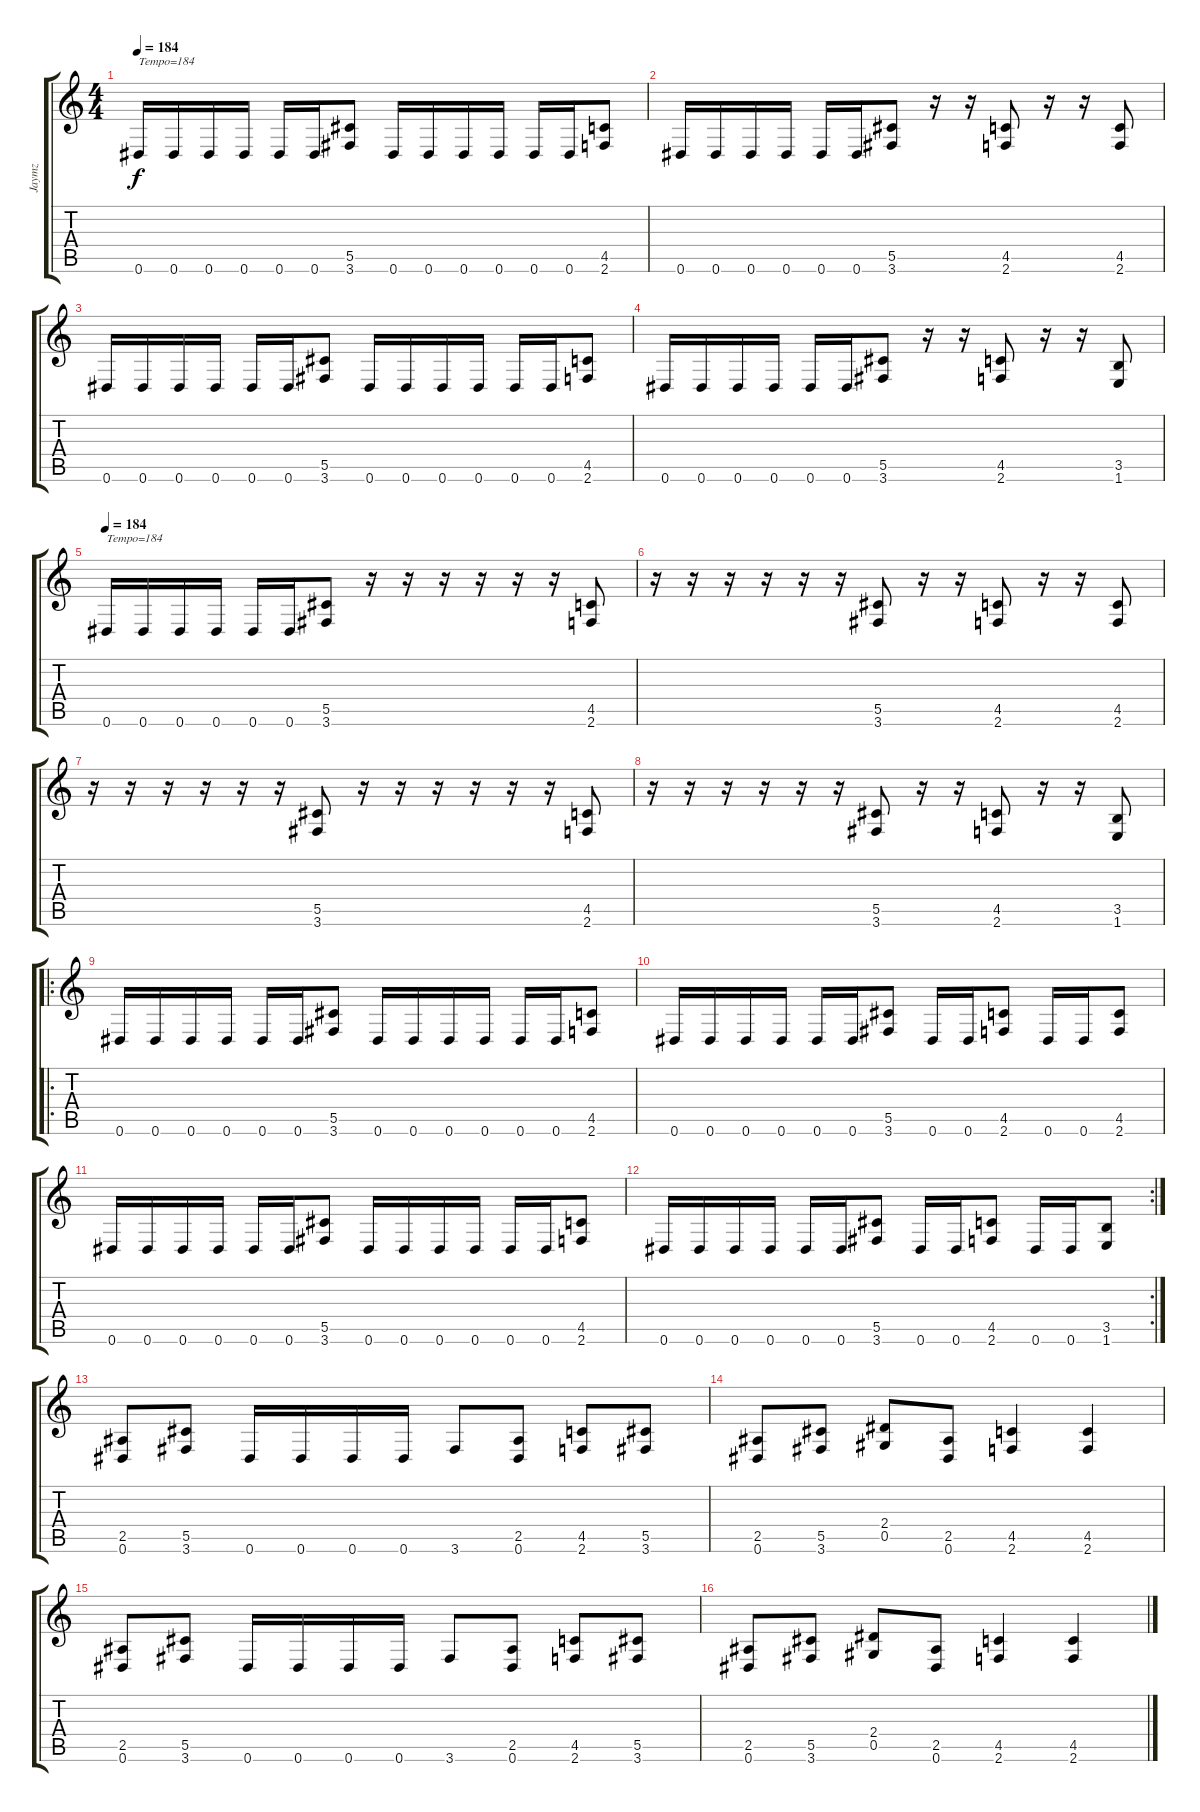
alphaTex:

\track ("Jaymz" "Jaymz") {instrument distortionguitar}
\staff {score tabs}
\tuning (Eb4 Bb3 Gb3 Db3 Ab2 Eb2) {hide}
\ts (4 4)
\tempo 184
\clef g2
\ks c
0.6.16{txt "Tempo=184" dy f} 0.6.16 0.6.16 0.6.16 0.6.16 0.6.16 (5.5 3.6).8 0.6.16 0.6.16 0.6.16 0.6.16 0.6.16 0.6.16 (4.5 2.6).8 |
0.6.16 0.6.16 0.6.16 0.6.16 0.6.16 0.6.16 (5.5 3.6).8 r.16 r.16 (4.5 2.6).8 r.16 r.16 (4.5 2.6).8 |
0.6.16 0.6.16 0.6.16 0.6.16 0.6.16 0.6.16 (5.5 3.6).8 0.6.16 0.6.16 0.6.16 0.6.16 0.6.16 0.6.16 (4.5 2.6).8 |
0.6.16 0.6.16 0.6.16 0.6.16 0.6.16 0.6.16 (5.5 3.6).8 r.16 r.16 (4.5 2.6).8 r.16 r.16 (3.5 1.6).8 |
\tempo 184
0.6.16{txt "Tempo=184"} 0.6.16 0.6.16 0.6.16 0.6.16 0.6.16 (5.5 3.6).8 r.16 r.16 r.16 r.16 r.16 r.16 (4.5 2.6).8 |
r.16 r.16 r.16 r.16 r.16 r.16 (5.5 3.6).8 r.16 r.16 (4.5 2.6).8 r.16 r.16 (4.5 2.6).8 |
r.16 r.16 r.16 r.16 r.16 r.16 (5.5 3.6).8 r.16 r.16 r.16 r.16 r.16 r.16 (4.5 2.6).8 |
r.16 r.16 r.16 r.16 r.16 r.16 (5.5 3.6).8 r.16 r.16 (4.5 2.6).8 r.16 r.16 (3.5 1.6).8 |
\ro
0.6.16 0.6.16 0.6.16 0.6.16 0.6.16 0.6.16 (5.5 3.6).8 0.6.16 0.6.16 0.6.16 0.6.16 0.6.16 0.6.16 (4.5 2.6).8 |
0.6.16 0.6.16 0.6.16 0.6.16 0.6.16 0.6.16 (5.5 3.6).8 0.6.16 0.6.16 (4.5 2.6).8 0.6.16 0.6.16 (4.5 2.6).8 |
0.6.16 0.6.16 0.6.16 0.6.16 0.6.16 0.6.16 (5.5 3.6).8 0.6.16 0.6.16 0.6.16 0.6.16 0.6.16 0.6.16 (4.5 2.6).8 |
\rc 2
0.6.16 0.6.16 0.6.16 0.6.16 0.6.16 0.6.16 (5.5 3.6).8 0.6.16 0.6.16 (4.5 2.6).8 0.6.16 0.6.16 (3.5 1.6).8 |
(2.5 0.6).8 (5.5 3.6).8 0.6.16 0.6.16 0.6.16 0.6.16 3.6.8 (2.5 0.6).8 (4.5 2.6).8 (5.5 3.6).8 |
(2.5 0.6).8 (5.5 3.6).8 (2.4 0.5).8 (2.5 0.6).8 (4.5 2.6).4 (4.5 2.6).4 |
(2.5 0.6).8 (5.5 3.6).8 0.6.16 0.6.16 0.6.16 0.6.16 3.6.8 (2.5 0.6).8 (4.5 2.6).8 (5.5 3.6).8 |
(2.5 0.6).8 (5.5 3.6).8 (2.4 0.5).8 (2.5 0.6).8 (4.5 2.6).4 (4.5 2.6).4
